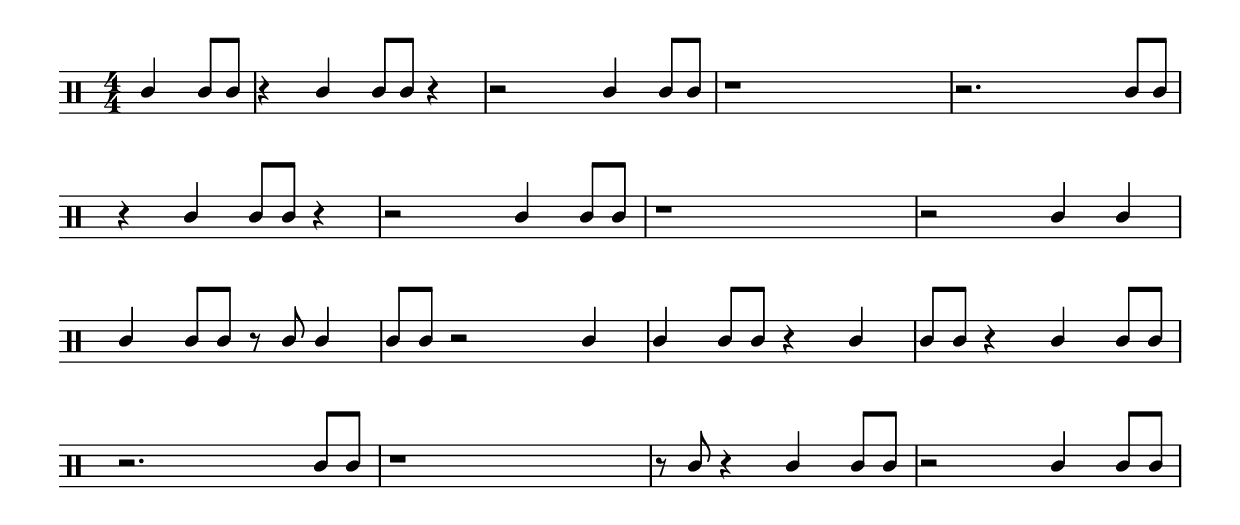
\version "2.18.2"
\include "../layout/layout.ly"

\score {
  \new DrumStaff <<
    \drummode {
      \time 4/4
      <<
        \new DrumVoice {
          \voiceUP
          \partial 2	sn4 		sn8 sn		||

          r4		sn4 		sn8 sn		r4
          r2				sn4		sn8 sn
          r1				
          r2.				 		sn8 sn

          r4		sn4 		sn8 sn		r4
          r2				sn4		sn8 sn
          r1				
          r2				sn4 		sn4

          sn4		sn8 sn		r8 sn		sn4
          sn8 sn	r2				sn4
          sn4		sn8 sn		r4		sn4
          sn8 sn	r4		sn4		sn8 sn

          r2.						sn8 sn
          r1
          r8 sn		r4		sn4		sn8 sn
          r2				sn4		sn8 sn
        }
      >>
    }
  >>
}
